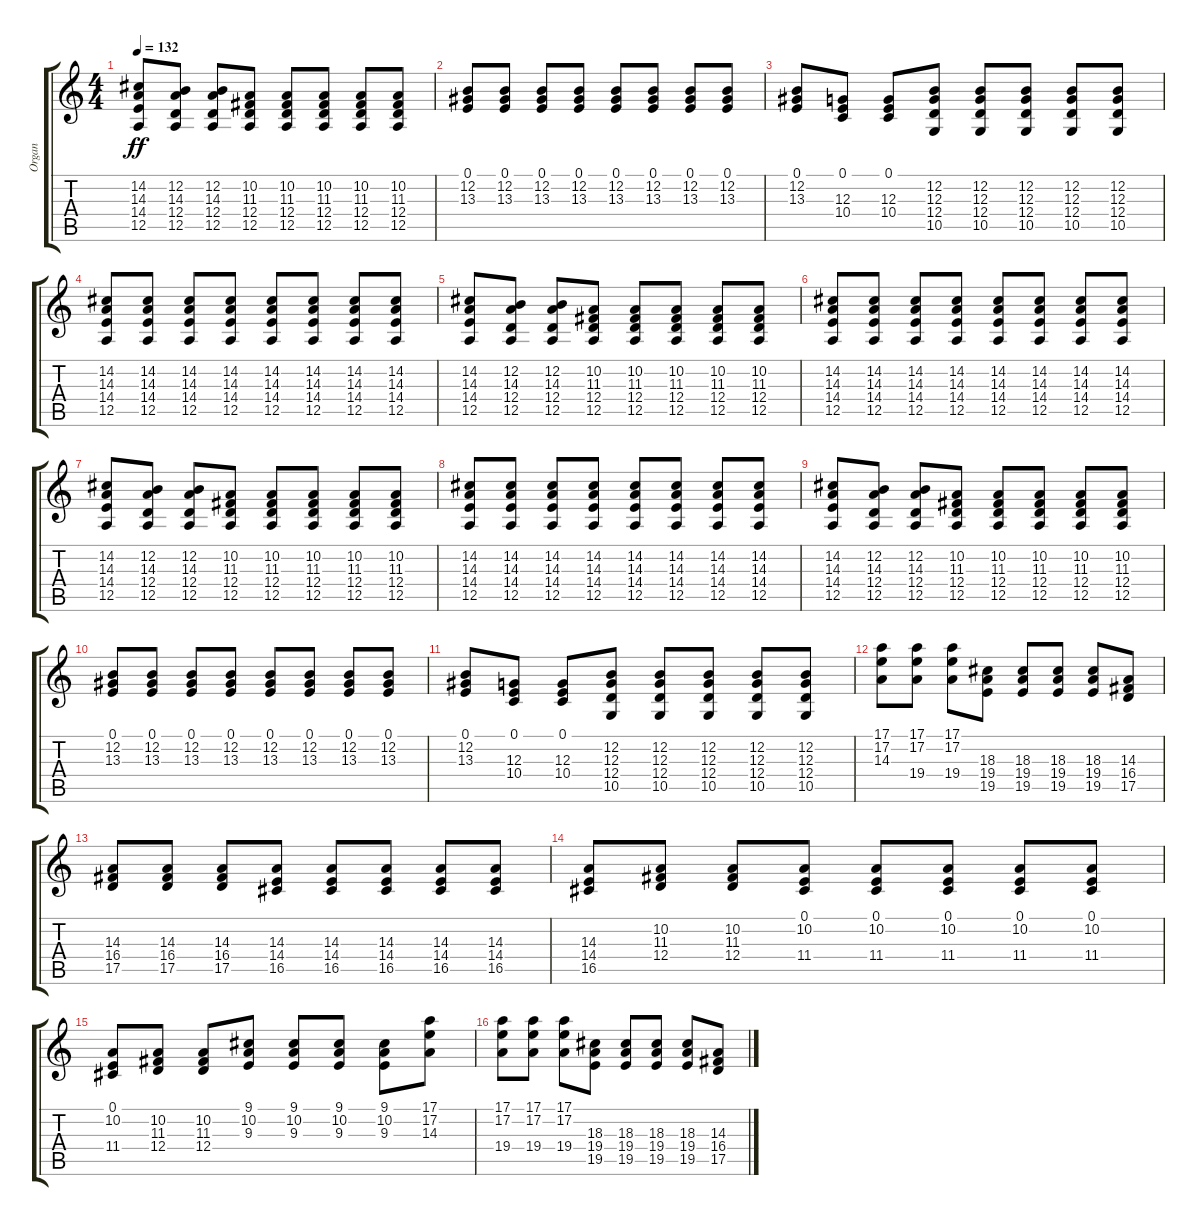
\track ("Organ" "Organ") {instrument drawbarorgan}
\staff {score tabs}
\tuning (E4 B3 G3 D3 A2 E2) {hide}
\ts (4 4)
\tempo 132
\clef g2
\ks c
(14.2 14.3 14.4 12.5).8{dy ff} (12.2 14.3 12.4 12.5).8 (12.2 14.3 12.4 12.5).8 (10.2 11.3 12.4 12.5).8 (10.2 11.3 12.4 12.5).8 (10.2 11.3 12.4 12.5).8 (10.2 11.3 12.4 12.5).8 (10.2 11.3 12.4 12.5).8 |
(0.1 12.2 13.3).8 (0.1 12.2 13.3).8 (0.1 12.2 13.3).8 (0.1 12.2 13.3).8 (0.1 12.2 13.3).8 (0.1 12.2 13.3).8 (0.1 12.2 13.3).8 (0.1 12.2 13.3).8 |
(0.1 12.2 13.3).8 (0.1 12.3 10.4).8 (0.1 12.3 10.4).8 (12.2 12.3 12.4 10.5).8 (12.2 12.3 12.4 10.5).8 (12.2 12.3 12.4 10.5).8 (12.2 12.3 12.4 10.5).8 (12.2 12.3 12.4 10.5).8 |
(14.2 14.3 14.4 12.5).8 (14.2 14.3 14.4 12.5).8 (14.2 14.3 14.4 12.5).8 (14.2 14.3 14.4 12.5).8 (14.2 14.3 14.4 12.5).8 (14.2 14.3 14.4 12.5).8 (14.2 14.3 14.4 12.5).8 (14.2 14.3 14.4 12.5).8 |
(14.2 14.3 14.4 12.5).8 (12.2 14.3 12.4 12.5).8 (12.2 14.3 12.4 12.5).8 (10.2 11.3 12.4 12.5).8 (10.2 11.3 12.4 12.5).8 (10.2 11.3 12.4 12.5).8 (10.2 11.3 12.4 12.5).8 (10.2 11.3 12.4 12.5).8 |
(14.2 14.3 14.4 12.5).8 (14.2 14.3 14.4 12.5).8 (14.2 14.3 14.4 12.5).8 (14.2 14.3 14.4 12.5).8 (14.2 14.3 14.4 12.5).8 (14.2 14.3 14.4 12.5).8 (14.2 14.3 14.4 12.5).8 (14.2 14.3 14.4 12.5).8 |
(14.2 14.3 14.4 12.5).8 (12.2 14.3 12.4 12.5).8 (12.2 14.3 12.4 12.5).8 (10.2 11.3 12.4 12.5).8 (10.2 11.3 12.4 12.5).8 (10.2 11.3 12.4 12.5).8 (10.2 11.3 12.4 12.5).8 (10.2 11.3 12.4 12.5).8 |
(14.2 14.3 14.4 12.5).8 (14.2 14.3 14.4 12.5).8 (14.2 14.3 14.4 12.5).8 (14.2 14.3 14.4 12.5).8 (14.2 14.3 14.4 12.5).8 (14.2 14.3 14.4 12.5).8 (14.2 14.3 14.4 12.5).8 (14.2 14.3 14.4 12.5).8 |
(14.2 14.3 14.4 12.5).8 (12.2 14.3 12.4 12.5).8 (12.2 14.3 12.4 12.5).8 (10.2 11.3 12.4 12.5).8 (10.2 11.3 12.4 12.5).8 (10.2 11.3 12.4 12.5).8 (10.2 11.3 12.4 12.5).8 (10.2 11.3 12.4 12.5).8 |
(0.1 12.2 13.3).8 (0.1 12.2 13.3).8 (0.1 12.2 13.3).8 (0.1 12.2 13.3).8 (0.1 12.2 13.3).8 (0.1 12.2 13.3).8 (0.1 12.2 13.3).8 (0.1 12.2 13.3).8 |
(0.1 12.2 13.3).8 (0.1 12.3 10.4).8 (0.1 12.3 10.4).8 (12.2 12.3 12.4 10.5).8 (12.2 12.3 12.4 10.5).8 (12.2 12.3 12.4 10.5).8 (12.2 12.3 12.4 10.5).8 (12.2 12.3 12.4 10.5).8 |
(17.1 17.2 14.3).8 (17.1 17.2 19.4).8 (17.1 17.2 19.4).8 (18.3 19.4 19.5).8 (18.3 19.4 19.5).8 (18.3 19.4 19.5).8 (18.3 19.4 19.5).8 (14.3 16.4 17.5).8 |
(14.3 16.4 17.5).8 (14.3 16.4 17.5).8 (14.3 16.4 17.5).8 (14.3 14.4 16.5).8 (14.3 14.4 16.5).8 (14.3 14.4 16.5).8 (14.3 14.4 16.5).8 (14.3 14.4 16.5).8 |
(14.3 14.4 16.5).8 (10.2 11.3 12.4).8 (10.2 11.3 12.4).8 (0.1 10.2 11.4).8 (0.1 10.2 11.4).8 (0.1 10.2 11.4).8 (0.1 10.2 11.4).8 (0.1 10.2 11.4).8 |
(0.1 10.2 11.4).8 (10.2 11.3 12.4).8 (10.2 11.3 12.4).8 (9.1 10.2 9.3).8 (9.1 10.2 9.3).8 (9.1 10.2 9.3).8 (9.1 10.2 9.3).8 (17.1 17.2 14.3).8 |
(17.1 17.2 19.4).8 (17.1 17.2 19.4).8 (17.1 17.2 19.4).8 (18.3 19.4 19.5).8 (18.3 19.4 19.5).8 (18.3 19.4 19.5).8 (18.3 19.4 19.5).8 (14.3 16.4 17.5).8
